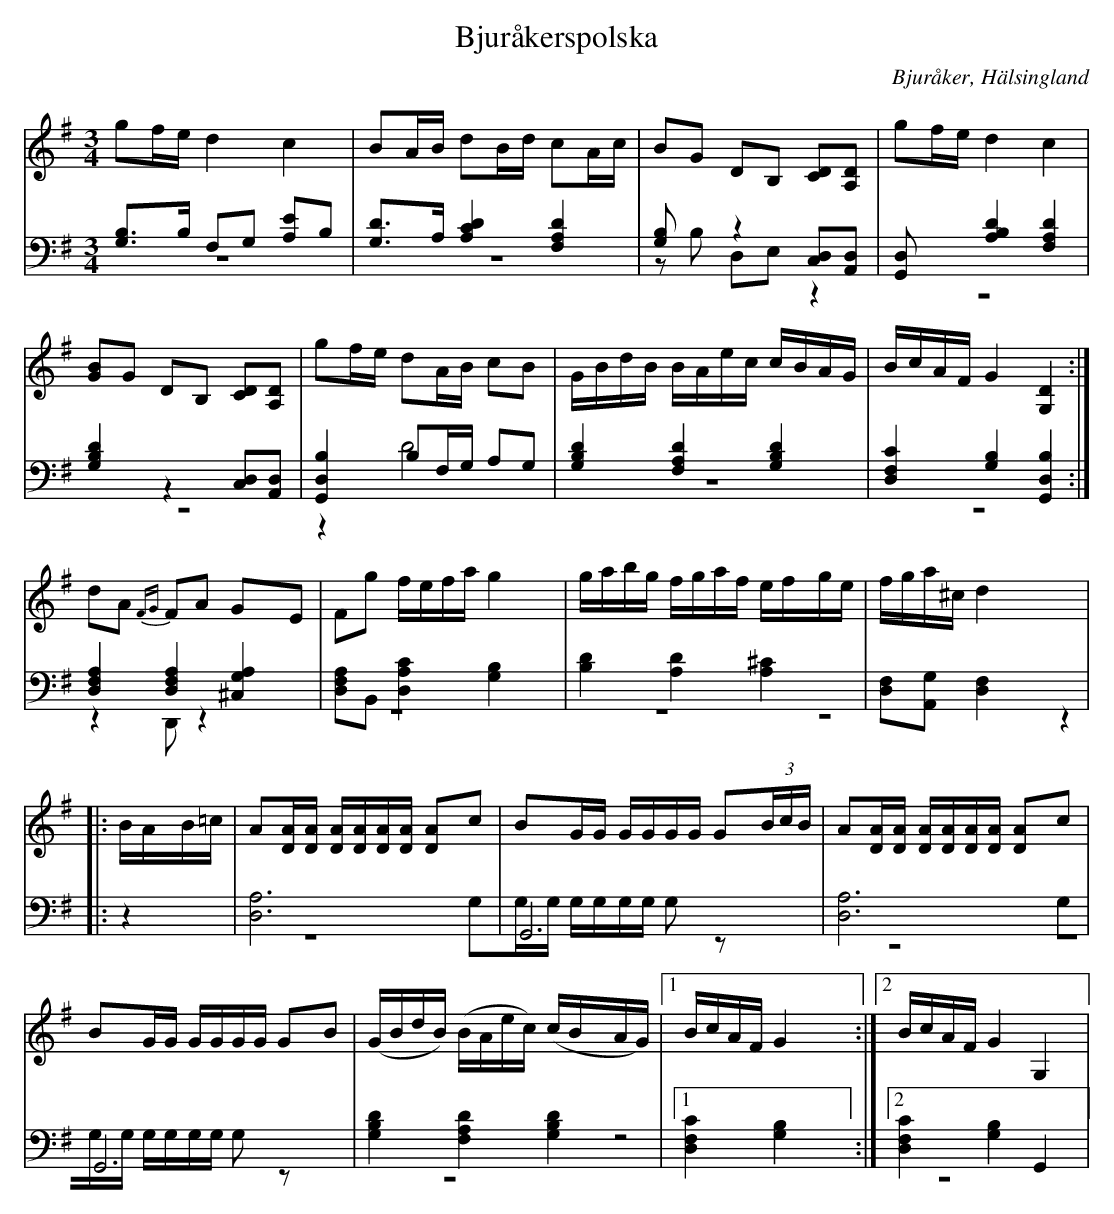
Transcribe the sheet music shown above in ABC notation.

X:1
T: Bjuråkerspolska
O: Bjuråker, Hälsingland
M: 3/4
L: 1/8
K: G
V:1
V:2
V:3 merge
V:1
gf/e/ d2 c2|BA/B/ dB/d/ cA/c/| BG DB, [CD][A,D]|gf/e/ d2 c2|
[GB]G DB, [CD][A,D] |gf/e/ dA/B/ cB|G/B/d/B/ B/A/e/c/ c/B/A/G/|B/c/A/F/ G2 [G,2D2]:|
dA {FG}FA GE|Fg f/e/f/a/ g2|g/a/b/g/ f/g/a/f/ e/f/g/e/ |f/g/a/^c/ d2 |
|:B/A/B/=c/|A[D/A/][D/A/] [D/A/][D/A/][D/A/][D/A/] [DA]c|BG/G/ G/G/G/G/ G(3B/c/B/|A[D/A/][D/A/] [D/A/][D/A/][D/A/][D/A/] [DA]c|
BG/G/ G/G/G/G/ GB|(G/B/d/B/) (B/A/e/c/) (c/B/A/G/)|1 B/c/A/F/ G2:|2 B/c/A/F/ G2 G,2|
V:2 clef=bass
[G,B,]>B, F,G, [A,E]B,|[G,D]>A, [A,2C2D2] [F,2A,2 D2]|[G,2B,] z2 [C,D,][A,,D,]|[G,,2D,] [A,2B,2D2] [F,2A,2 D2]|
[G,2B,2D2] z2 [C,D,][A,,D,]|[G,,2D,2B,2] B,F,/G,/ A,G,|[G,2B,2D2] [F,2A,2 D2] [G,2B,2D2]|[D,2F,2C2] [G,2B,2][G,,2D,2B,2]:|
[D,2F,2A,2] [D,2F,2A,2] [^C,2G,2A,2]|[D,F,A,]B,, [D,2A,2C2] [G,2B,2]|[B,2D2] [A,2D2] [A,2^C2]|[D,F,][A,,G,] [D,2F,2]|
|:z2|[D,6A,6]|G,,6|[D,6A,6]|
G,,6|[G,2B,2D2] [F,2A,2 D2] [G,2B,2D2]|1 [D,2F,2C2] [G,2B,2] :|2 [D,2F,2C2] [G,2B,2] G,,2|
V:3  clef=bass
z6|z6|zB, D,E, z2|z6|
z6 |z2 D4|z6|z6:|
z2 D,, z2|z6|z6|z4|
|:z2|z6|G,G,/G,/ G,/G,/G,/G,/ G,z|z6 |
G,G,/G,/ G,/G,/G,/G,/ G,z|z6|1 z4:|2 z6|
